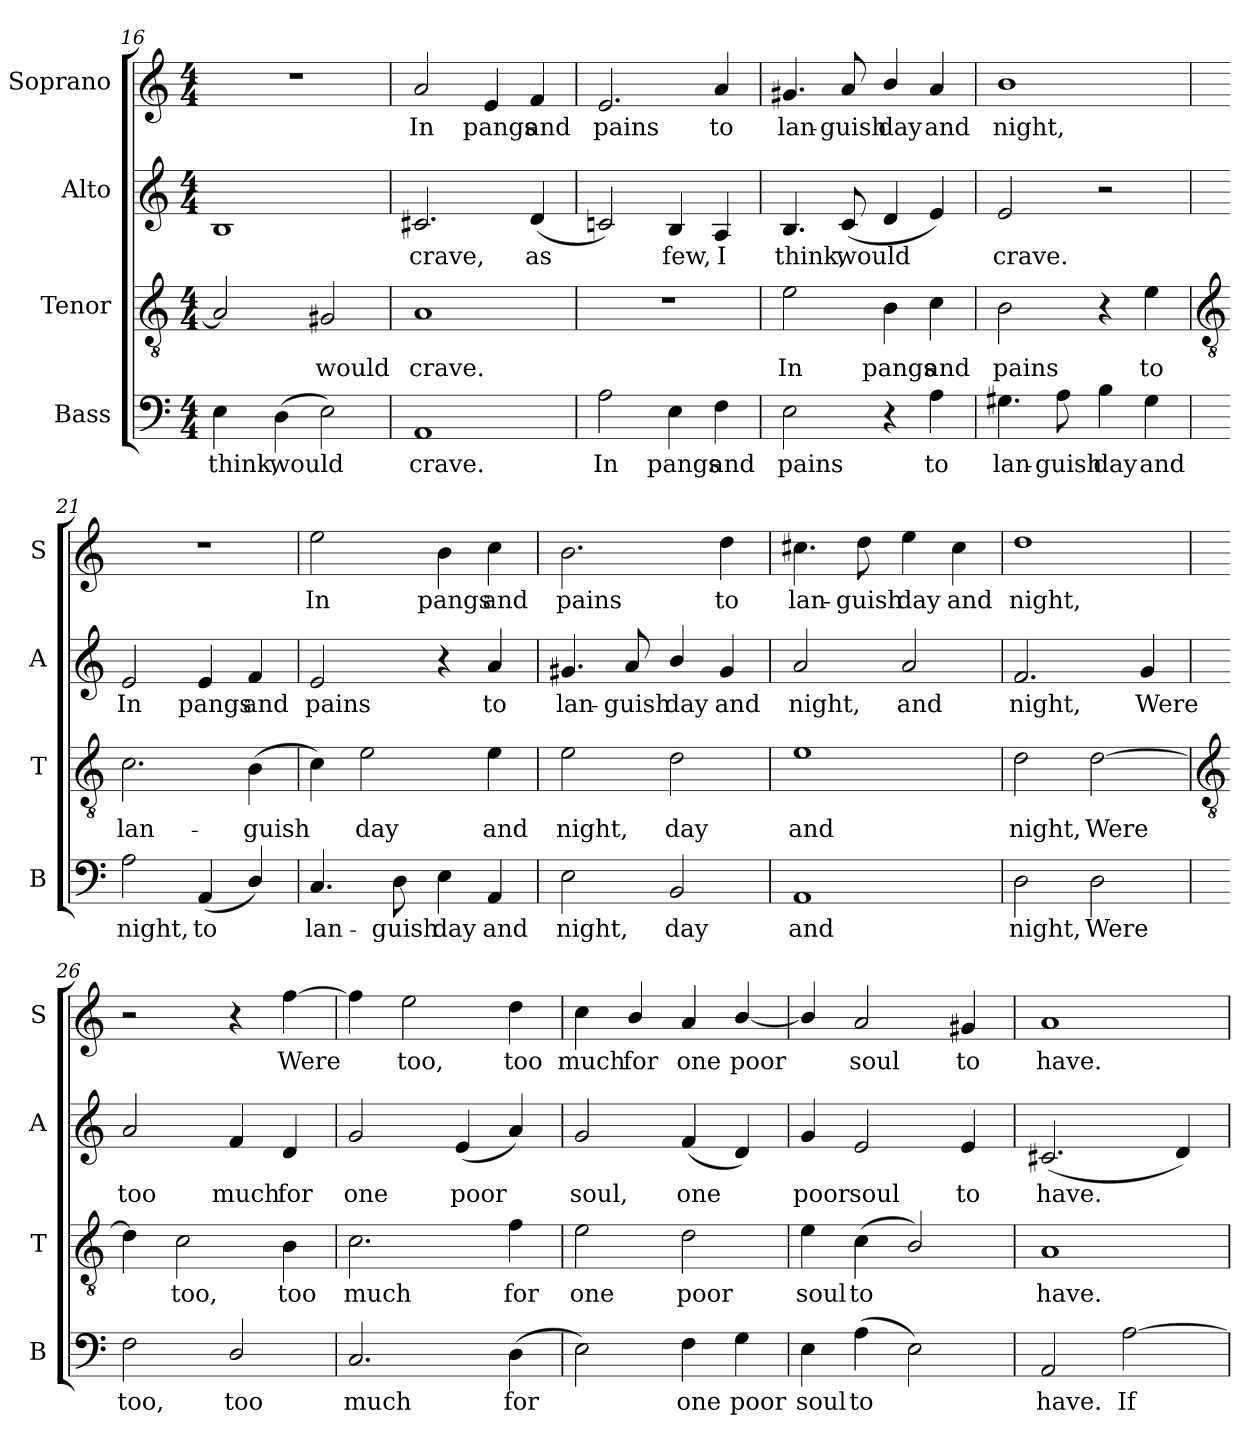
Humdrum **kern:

**kern	**text	**kern	**text	**kern	**text	**kern	**text
*part4	*part4	*part3	*part3	*part2	*part2	*part1	*part1
*staff4	*staff4	*staff3	*staff3	*staff2	*staff2	*staff1	*staff1
*I"Bass	*	*I"Tenor	*	*I"Alto	*	*I"Soprano	*
*I'B	*	*I'T	*	*I'A	*	*I'S	*
!!LO:LB:g=z
*clefF4	*	*clefGv2	*	*clefG2	*	*clefG2	*
*k[]	*	*k[]	*	*k[]	*	*k[]	*
*C:	*	*C:	*	*C:	*	*C:	*
*M4/4	*	*M4/4	*	*M4/4	*	*M4/4	*
=16	=16	=16	=16	=16	=16	=16	=16
!	!LO:LY:b	!	!	!	!	!	!
4E	think,	2A]	.	1B	.	1r	.
!	!LO:LY:b	!	!	!	!	!	!
(>4D	would	.	.	.	.	.	.
!	!	!	!LO:LY:b	!	!	!	!
2E)	.	2G#X	would	.	.	.	.
=17	=17	=17	=17	=17	=17	=17	=17
!	!LO:LY:b	!	!LO:LY:b	!	!LO:LY:b	!	!LO:LY:b
1AA	crave.	1A	crave.	2.c#X	crave,	2a	In
!	!	!	!	!	!	!	!LO:LY:b
.	.	.	.	.	.	4e	pangs
!	!	!	!	!	!LO:LY:b	!	!LO:LY:b
.	.	.	.	(<4d	as	4f	and
=18	=18	=18	=18	=18	=18	=18	=18
!	!LO:LY:b	!	!	!	!LO:LY:b	!	!LO:LY:b
2A	In	1r	.	2cn)	.	2.e	pains
!	!LO:LY:b	!	!	!	!LO:LY:b	!	!
4E	pangs	.	.	4B	few,	.	.
!	!LO:LY:b	!	!	!	!LO:LY:b	!	!LO:LY:b
4F	and	.	.	4A	I	4a	to
=19	=19	=19	=19	=19	=19	=19	=19
!	!LO:LY:b	!	!LO:LY:b	!	!LO:LY:b	!	!LO:LY:b
2E	pains	2e	In	4.B	think,	4.g#X	lan-
!	!	!	!	!	!LO:LY:b	!	!LO:LY:b
.	.	.	.	(<8cL	would	8a	-guish
!	!	!	!LO:LY:b	!	!	!	!LO:LY:b
4r	.	4B	pangs	4d	.	4b/	day
!	!LO:LY:b	!	!LO:LY:b	!	!	!	!LO:LY:b
4A	to	4c	and	4e)	.	4a	and
=20	=20	=20	=20	=20	=20	=20	=20
!	!LO:LY:b	!	!LO:LY:b	!	!LO:LY:b	!	!LO:LY:b
4.G#X	lan-	2B	pains	2e	crave.	1b	night,
!	!LO:LY:b	!	!	!	!	!	!
8A	-guish	.	.	.	.	.	.
!	!LO:LY:b	!	!	!	!	!	!
4B	day	4r	.	2r	.	.	.
!	!LO:LY:b	!	!LO:LY:b	!	!	!	!
4G#	and	4e	to	.	.	.	.
!!LO:LB:g=z
=21	=21	=21	=21	=21	=21	=21	=21
*	*	*clefGv2	*	*	*	*	*
!	!LO:LY:b	!	!LO:LY:b	!	!LO:LY:b	!	!
2A	night,	2.c	lan-	2e	In	1r	.
!	!LO:LY:b	!	!	!	!LO:LY:b	!	!
(<4AA	to	.	.	4e	pangs	.	.
!	!	!	!LO:LY:b	!	!LO:LY:b	!	!
4D/)	.	(>4B	-guish	4f	and	.	.
=22	=22	=22	=22	=22	=22	=22	=22
!	!LO:LY:b	!	!	!	!LO:LY:b	!	!LO:LY:b
4.C	lan-	4c)	.	2e	pains	2ee	In
!	!	!	!LO:LY:b	!	!	!	!
.	.	2e	day	.	.	.	.
!	!LO:LY:b	!	!	!	!	!	!
8D	-guish	.	.	.	.	.	.
!	!LO:LY:b	!	!	!	!	!	!LO:LY:b
4E	day	.	.	4r	.	4b	pangs
!	!LO:LY:b	!	!LO:LY:b	!	!LO:LY:b	!	!LO:LY:b
4AA	and	4e	and	4a	to	4cc	and
=23	=23	=23	=23	=23	=23	=23	=23
!	!LO:LY:b	!	!LO:LY:b	!	!LO:LY:b	!	!LO:LY:b
2E	night,	2e	night,	4.g#X	lan-	2.b	pains
!	!	!	!	!	!LO:LY:b	!	!
.	.	.	.	8a	-guish	.	.
!	!LO:LY:b	!	!LO:LY:b	!	!LO:LY:b	!	!
2BB	day	2d	day	4b/	day	.	.
!	!	!	!	!	!LO:LY:b	!	!LO:LY:b
.	.	.	.	4g#	and	4dd	to
=24	=24	=24	=24	=24	=24	=24	=24
!	!LO:LY:b	!	!LO:LY:b	!	!LO:LY:b	!	!LO:LY:b
1AA	and	1e	and	2a	night,	4.cc#X	lan-
!	!	!	!	!	!	!	!LO:LY:b
.	.	.	.	.	.	8dd	-guish
!	!	!	!	!	!LO:LY:b	!	!LO:LY:b
.	.	.	.	2a	and	4ee	day
!	!	!	!	!	!	!	!LO:LY:b
.	.	.	.	.	.	4cc#	and
=25	=25	=25	=25	=25	=25	=25	=25
!	!LO:LY:b	!	!LO:LY:b	!	!LO:LY:b	!	!LO:LY:b
2D	night,	2d	night,	2.f	night,	1dd	night,
!	!LO:LY:b	!	!LO:LY:b	!	!	!	!
2D	Were	[2d	Were	.	.	.	.
!	!	!	!	!	!LO:LY:b	!	!
.	.	.	.	4g	Were	.	.
!!LO:LB:g=z
=26	=26	=26	=26	=26	=26	=26	=26
*	*	*clefGv2	*	*	*	*	*
!	!LO:LY:b	!	!	!	!LO:LY:b	!	!
2F	too,	4d]	.	2a	too	2r	.
!	!	!	!LO:LY:b	!	!	!	!
.	.	2c	too,	.	.	.	.
!	!LO:LY:b	!	!	!	!LO:LY:b	!	!
2D/	too	.	.	4f	much	4r	.
!	!	!	!LO:LY:b	!	!LO:LY:b	!	!LO:LY:b
.	.	4B	too	4d	for	[4ff	Were
=27	=27	=27	=27	=27	=27	=27	=27
!	!LO:LY:b	!	!LO:LY:b	!	!LO:LY:b	!	!
2.C	much	2.c	much	2g	one	4ff]	.
!	!	!	!	!	!	!	!LO:LY:b
.	.	.	.	.	.	2ee	too,
!	!	!	!	!	!LO:LY:b	!	!
.	.	.	.	(<4e	poor	.	.
!	!LO:LY:b	!	!LO:LY:b	!	!	!	!LO:LY:b
(>4D	for	4f	for	4a)	.	4dd	too
=28	=28	=28	=28	=28	=28	=28	=28
!	!	!	!LO:LY:b	!	!LO:LY:b	!	!LO:LY:b
2E)	.	2e	one	2g	soul,	4cc	much
!	!	!	!	!	!	!	!LO:LY:b
.	.	.	.	.	.	4b/	for
!	!LO:LY:b	!	!LO:LY:b	!	!LO:LY:b	!	!LO:LY:b
4F	one	2d	poor	(<4f	one	4a	one
!	!LO:LY:b	!	!	!	!	!	!LO:LY:b
4G	poor	.	.	4d)	.	[4b/	poor
=29	=29	=29	=29	=29	=29	=29	=29
!	!LO:LY:b	!	!LO:LY:b	!	!LO:LY:b	!	!
4E	soul	4e	soul	4g	poor	4b/]	.
!	!LO:LY:b	!	!LO:LY:b	!	!LO:LY:b	!	!LO:LY:b
(>4A	to	(<4c	to	2e	soul	2a	soul
2E)	.	2B/)	.	.	.	.	.
!	!	!	!	!	!LO:LY:b	!	!LO:LY:b
.	.	.	.	4e	to	4g#X	to
=30	=30	=30	=30	=30	=30	=30	=30
!	!LO:LY:b	!	!LO:LY:b	!	!LO:LY:b	!	!LO:LY:b
2AA	have.	1A	have.	(<2.c#X	have.	1a	have.
!	!LO:LY:b	!	!	!	!	!	!
[2A	If	.	.	.	.	.	.
.	.	.	.	4d)	.	.	.
=	=	=	=	=	=	=	=
*-	*-	*-	*-	*-	*-	*-	*-
